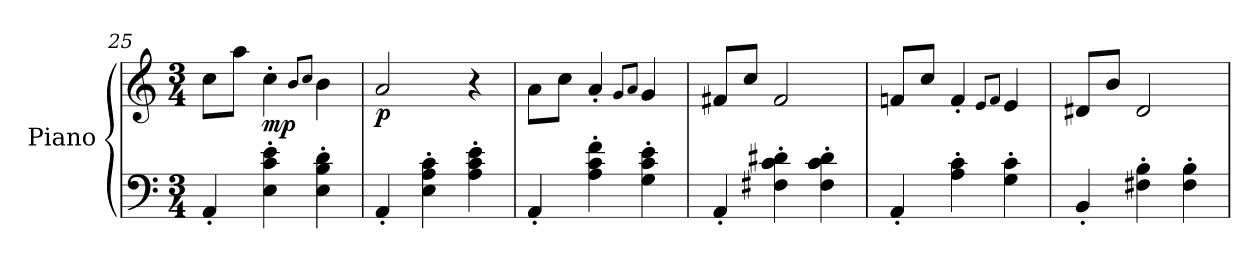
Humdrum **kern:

**kern	**kern	**dynam
*part1	*part1	*part1
*staff2	*staff1	*staff1/2
*I"Piano	*	*
*I'Pno	*	*
*clefF4	*clefG2	*
*k[]	*k[]	*
*M3/4	*M3/4	*
=25	=25	=25
4AA'/	8cc\L	.
.	8aa\J	.
!	!	!LO:DY:b
4E\' 4c\' 4e\'	4cc'\	mp
.	8qb/L	.
.	8qcc/J	.
4E\' 4B\' 4d\'	4b\	.
=26	=26	=26
!	!	!LO:DY:b
4AA'/	2a/	p
4E\' 4A\' 4c\'	.	.
4A\' 4c\' 4e\'	4r	.
=27	=27	=27
4AA'/	8a\L	.
.	8cc\J	.
4A\' 4c\' 4f\'	4a'/	.
.	8qg/L	.
.	8qa/J	.
4G\' 4c\' 4e\'	4g/	.
=28	=28	=28
4AA'/	8f#X/L	.
.	8cc/J	.
4F#X\' 4c\' 4d#X\'	2f#/	.
4F#\' 4c\' 4d#\'	.	.
=29	=29	=29
4AA'/	8fn/L	.
.	8cc/J	.
4A\' 4c\'	4f'/	.
.	8qe/L	.
.	8qf/J	.
4G\' 4c\'	4e/	.
=30	=30	=30
4BB'/	8d#X/L	.
.	8b/J	.
4F#X\' 4B\'	2d#/	.
4F#\' 4B\'	.	.
=	=	=
*-	*-	*-
